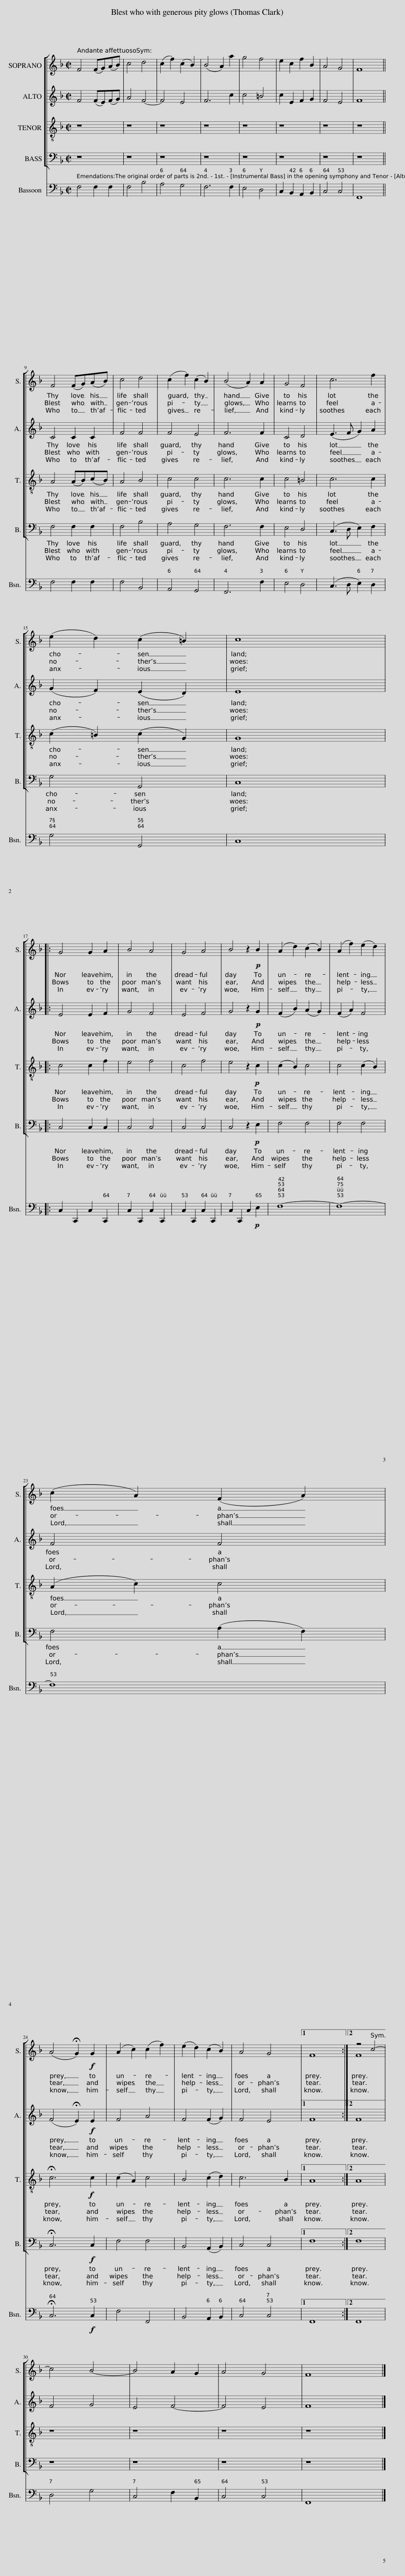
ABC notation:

X:1
%%score [ ( 1 2 ) 3 4 5 ] 6
L:1/8
M:2/2
I:linebreak $
K:F
V:1 treble
V:2 treble
V:3 treble
V:4 treble-8 transpose=-12
V:5 bass
V:6 bass
V:1
 F4 (FG)(AB) | c4 d4 | (c2 f2) (c2 B2) | (B4 A2) a2 | g4 f4 | %5
 e2 c2 f2 B2 | A4 G4 | F8 ||$ F4 (FG)(AB) | c4 d4 | %10
 (c2 f2) (c2 B2) | (B4 A2) A2 | G4 F4 | c6 f2 |$ (e2 d2) (c2 =B2) | %15
 c8 |:$ G4 G2 A2 | B4 A4 | G4 A4 | B4 z2!p! B2 | %20
 (A2 d2) (c2 B2) | (A2 f2) (e2 d2) |$ (c2 A2) (F2 A2) |$ (A4 !fermata!G2)!f! G2 | (A2 c2) (c2 f2) | %25
 (e2 d2) (c2 B2) | A4 G4 |1 F8 :|2 z4 c4- ||$ c4 B4- | %30
 B4 A2 G2 | A4 G4 | F8 |] %33
V:2
 x8 | x8 | x8 | x8 | x8 | %5
 x8 | x8 | x8 ||$ x8 | x8 | %10
 x8 | x8 | x8 | x8 |$ x8 | %15
 x8 |:$ x8 | x8 | x8 | x8 | %20
 x8 | x8 |$ x8 |$ x8 | x8 | %25
 x8 | x8 |1 x8 :|2 F8 ||$ x8 | %30
 x8 | x8 | x8 |] %33
V:3
 F4 (FE)(FG) | A4 F4- | F4 E4 | F6 c2 | c4 =B4 | %5
 c2 E2 F2 G2 | F4 E4 | F8 ||$ C4 C2 C2 | F4 F4 | %10
 F4 E4 | F6 F2 | C4 D4 | (E3 F G2) A2 |$ (G2 F2) (E2 D2) | %15
 E8 |:$ E4 E2 F2 | G4 F4 | E4 F4 | G4 z2!p! G2 | %20
 (F2 B2) (A2 G2) | (F2 A2) F4 |$ F4 F4 |$ (F4 !fermata!E2)!f! E2 | F4 A4 | %25
 F4 (F2 G2) | F4 E4 |1 F8 :|2 F8 ||$ F4 G4 | %30
 E4 F4- | F4 E4 | F8 |] %33
V:4
 z8 | z8 | z8 | z8 | z8 | %5
 z8 | z8 | z8 ||$ A4 (AB)(cB) | A4 B4 | %10
 c4 c4 | c6 c2 | c4 =B4 | c6 c2 |$ (c2 =B2) (c2 G2) | %15
 G8 |:$ c4 c2 f2 | e4 f4 | c4 f4 | e4 z2!p! c2 | %20
 (c2 B2) c4 | c4 (c2 B2) |$ (A2 c2) c4 |$ !fermata!c6!f! c2 | (c2 A2) c4 | %25
 B4 (c2 d2) | c6 B2 |1 A8 :|2 A8 ||$ z8 | %30
 z8 | z8 | z8 |] %33
V:5
 z8 | z8 | z8 | z8 | z8 | %5
 z8 | z8 | z8 ||$ F,4 F,2 F,2 | F,4 B,4 | %10
 A,4 G,4 | F,6 F,2 | E,4 D,4 | (C,3 D, E,2) F,2 |$ G,4 G,,4 | %15
 C,8 |:$ C,4 C,2 C,2 | C,4 C,4 | C,4 C,4 | C,4 z2!p! E,2 | %20
 F,4 F,4 | F,4 F,4 |$ F,4 (A,2 F,2) |$ !fermata!C,6!f! C,2 | F,4 F,4 | %25
 B,,4 (A,,2 B,,2) | C,4 C,4 |1 F,8 :|2 F,8 ||$ z8 | %30
 z8 | z8 | z8 |] %33
V:6
 F,4 F,2 F,2 | F,4 B,4 | A,4 G,4 | F,6 F,2 | E,4 D,4 | %5
 C,2 B,,2 A,,2 B,,2 | C,4 C,4 | F,,8 ||$ F,4 F,2 F,2 | F,4 B,,4 | %10
 A,,4 G,,4 | F,,6 F,2 | E,4 D,4 | (C,3 D, E,2) D,2 |$ G,4 G,,4 | %15
 C,8 |:$ C,2 C,,2 C,2 C,,2 | C,2 C,,2 C,2 C,,2 | C,2 C,,2 C,2 C,,2 | C,2 C,,2 C,2!p! E,2 | %20
 F,8- | F,8- |$ F,8 |$ !fermata!C,6!f! C,2 | F,4 F,,4 | %25
 B,,4 A,,2 B,,2 | C,4 C,4 |1 F,,8 :|2 F,,8 ||$ D,4 G,4 | %30
 C,4 F,2 B,,2 | C,4 C,4 | F,,8 |] %33
